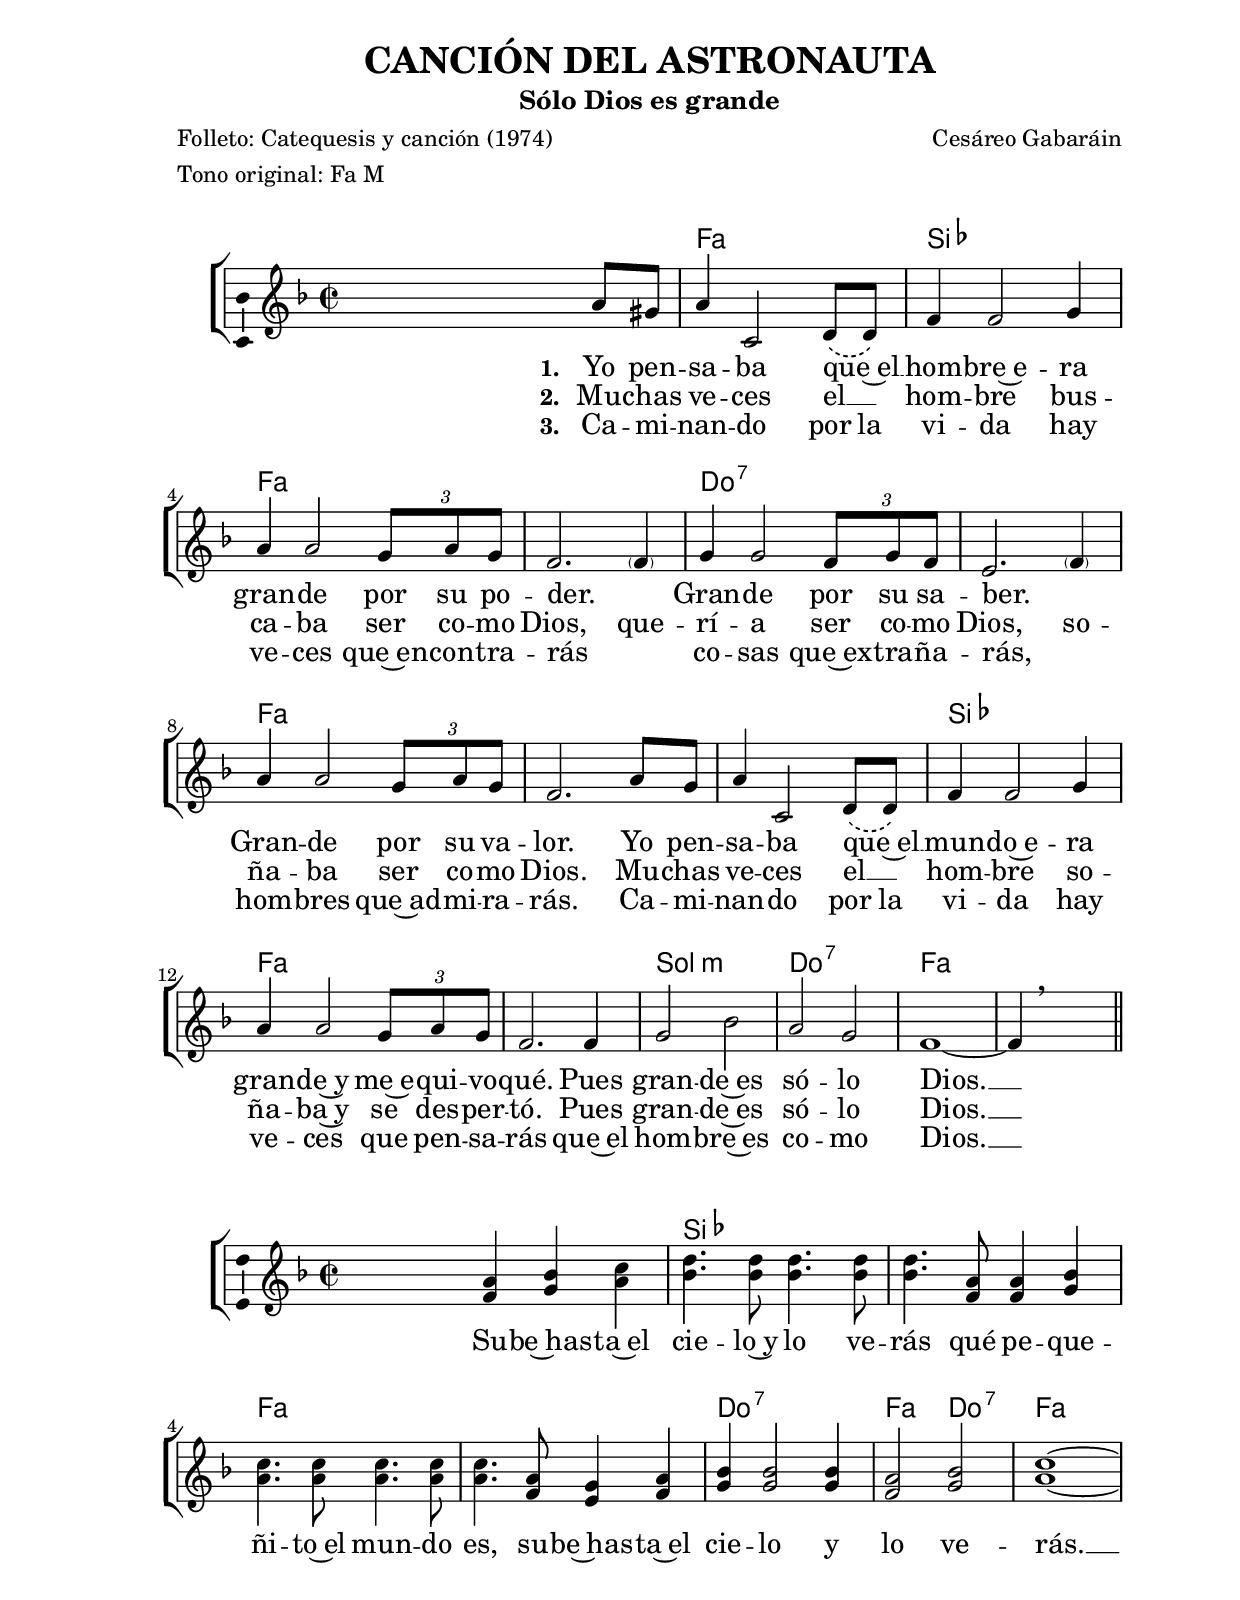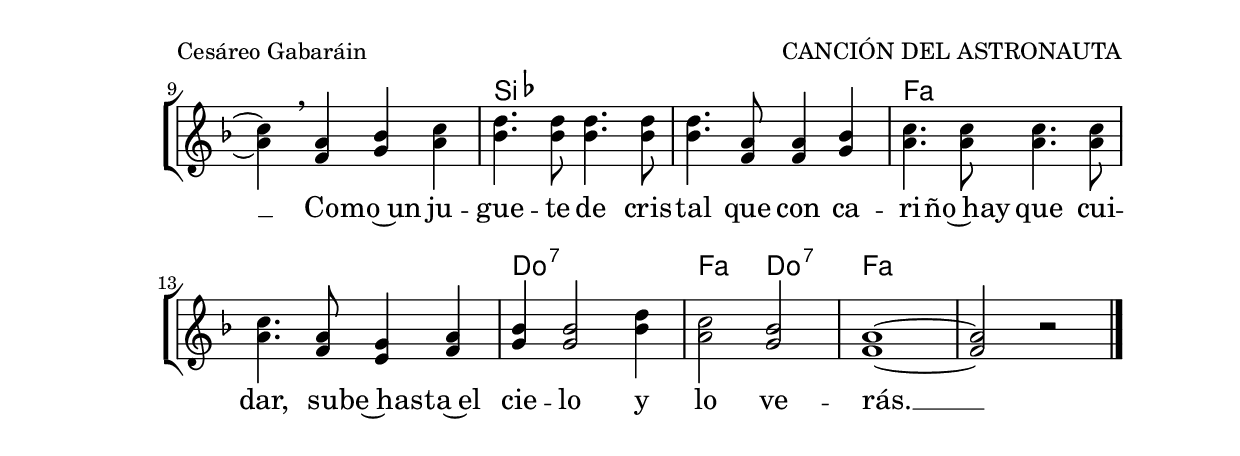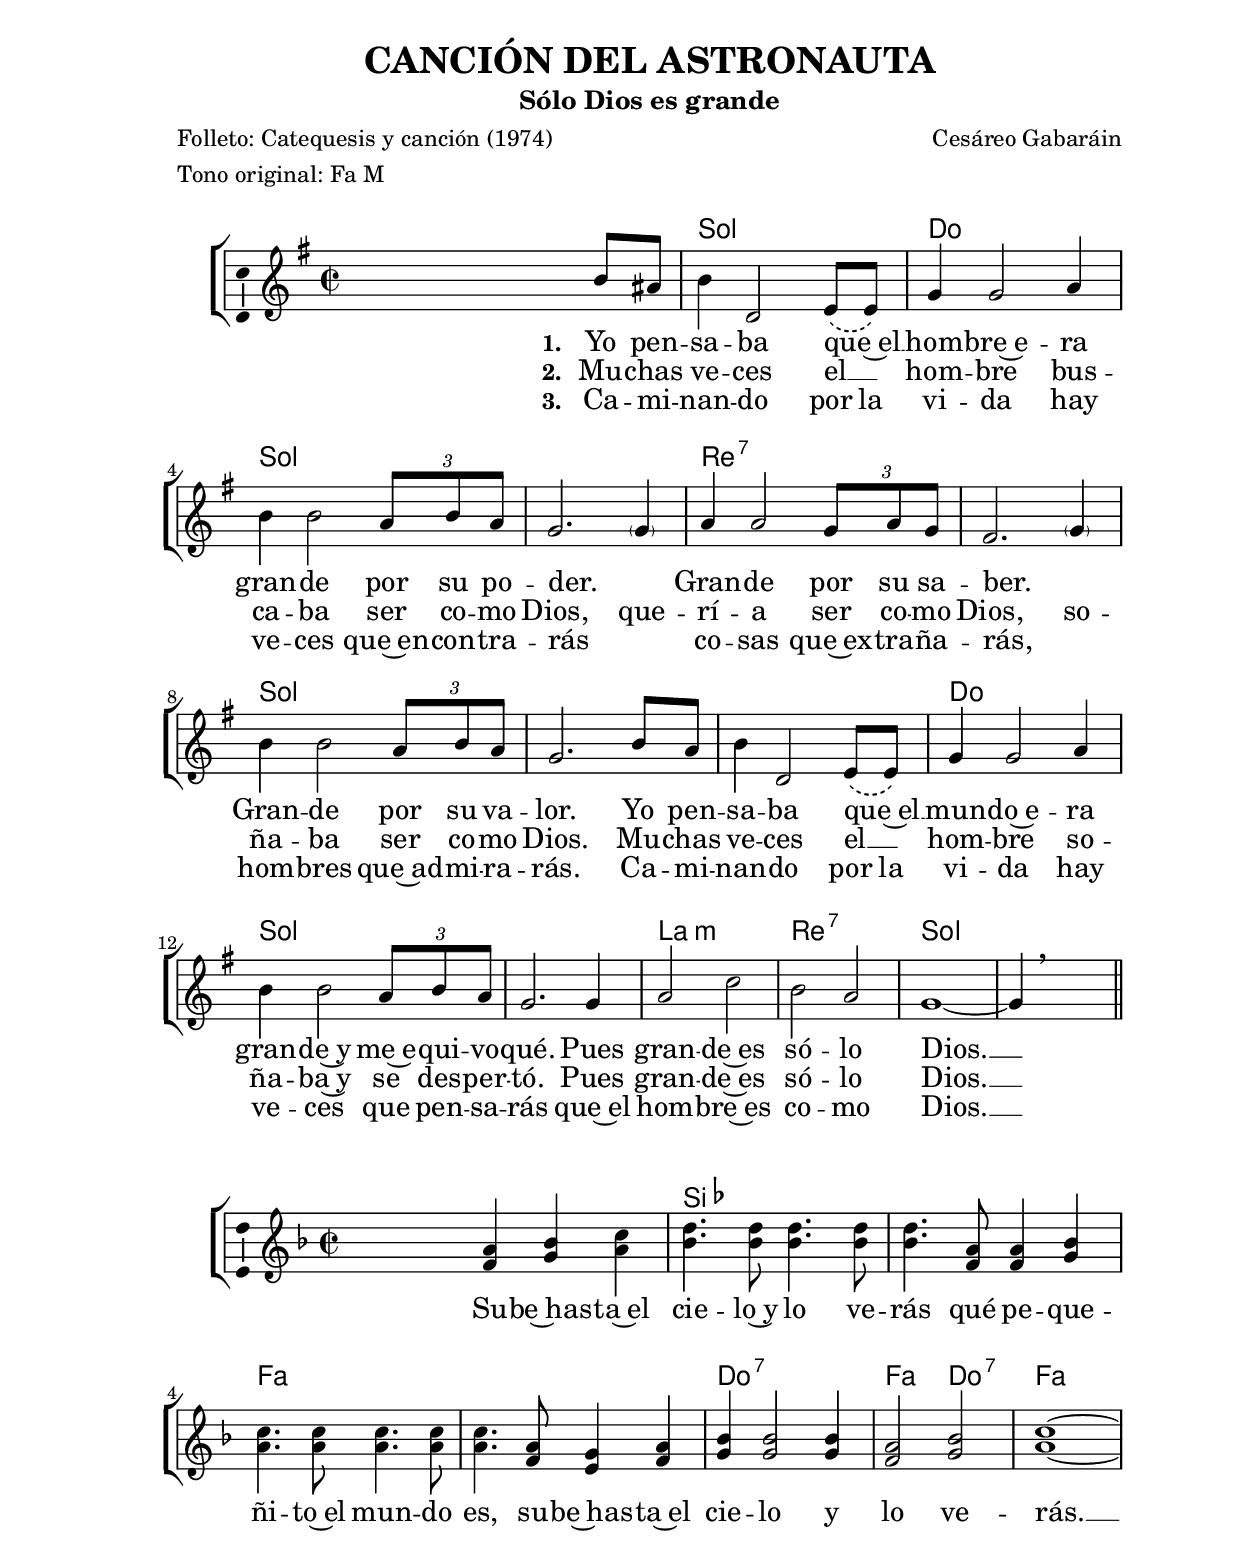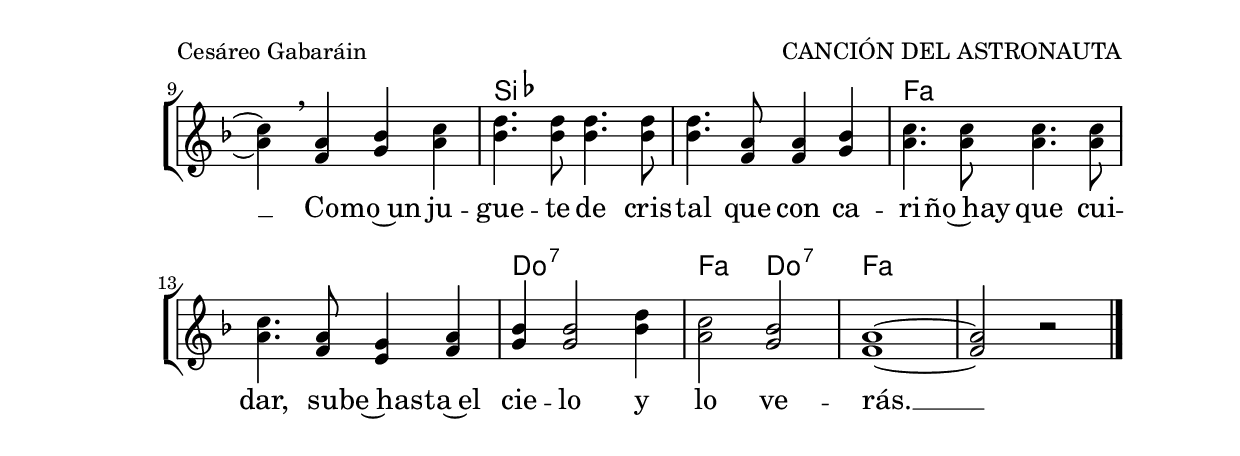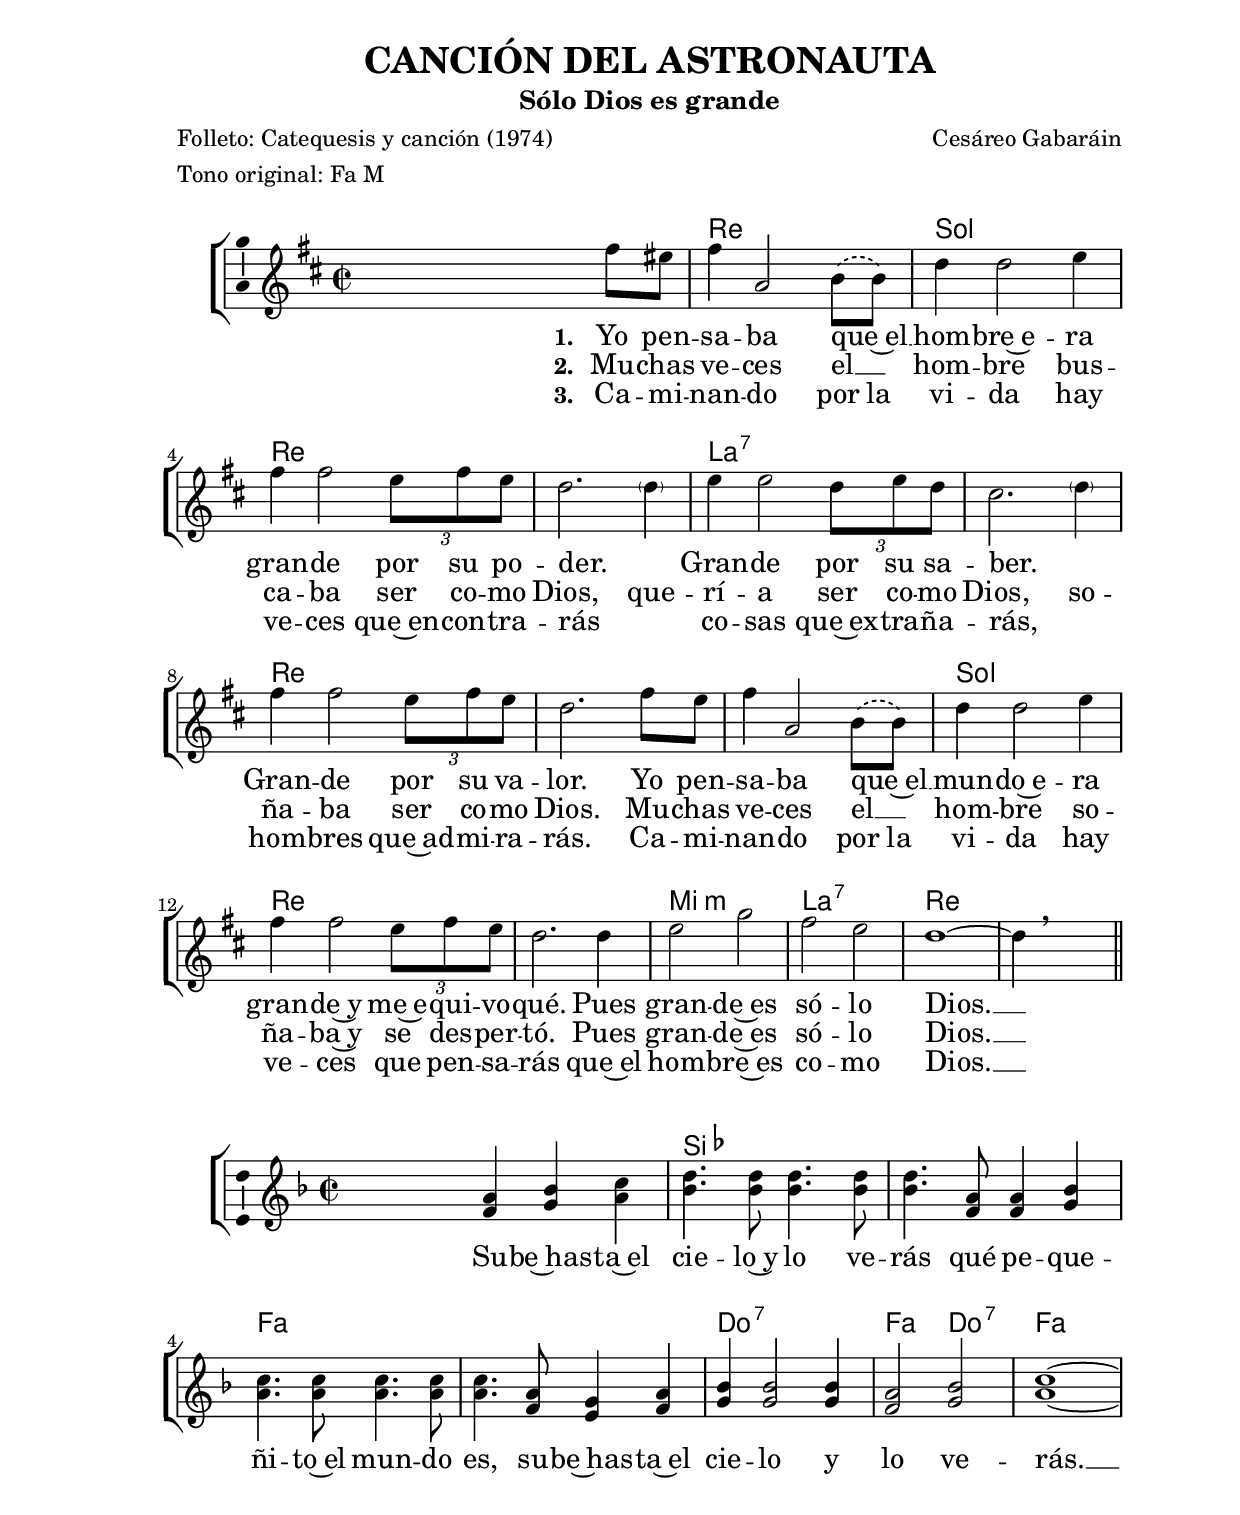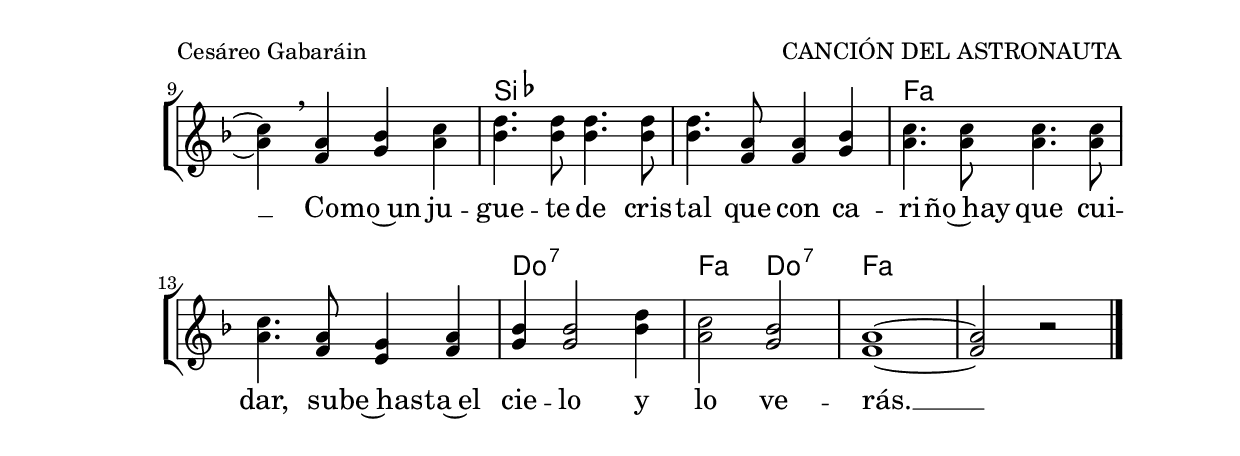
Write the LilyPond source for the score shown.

%
%para convertir .midi en .wav:
%timidity filename.midi -Ow -o finename.wav
%
%
%Para convertir de .wav a .mp3:
%lame -h -m j filename.wav
%
%
%para escuchar el midi:
%timidity nombrefichero.midi
%


%versión de lilypond para la que se ha escrito esta partitura:
\version "2.16.0"

	%Tamaño papel
	#(set-default-paper-size "a4")
	%Tamaño partitura
	#(set-global-staff-size 20)
	%No responde al pulsar sobre una nota
	#(ly:set-option 'point-and-click #f)

%parámetros del encabezamiento:
\header {
	title = "CANCIÓN DEL ASTRONAUTA"
	subtitle = "Sólo Dios es grande"
	composer = "Cesáreo Gabaráin"
	poet = "Folleto: Catequesis y canción (1974)"
	meter = "Tono original: Fa M"
	arranger = ""
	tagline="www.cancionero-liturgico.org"
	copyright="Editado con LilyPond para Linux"
	}

%parámetros asociados al papel:
\paper {
	oddHeaderMarkup = \markup {\fill-line { \on-the-fly #not-first-page \fromproperty #'header:title \on-the-fly #not-first-page \fromproperty #'header:composer }}
	evenHeaderMarkup = \markup {\fill-line { \fromproperty #'header:composer \fromproperty #'header:title }}
	#(set-paper-size "a4")
	print-page-number = ##f
	first-page-number = 1
	print-first-page-number = ##f
%	head-separation = 3.0 \cm
	top-margin = 2.0 \cm
%%%	bottom-margin = 0.5\cm
	bottom-margin = -0.5\cm
	left-margin = 3.0 \cm
	line-width = 16.0 \cm 
	indent = 8\mm
	interscoreline = 2.\mm
	between-system-space = 15\mm
%	para que las partituras no llenen la hoja:
	ragged-bottom = ##t
%	idem para la última hoja:
	ragged-last-bottom = ##f
%	para que las partituras llenen el ancho del papel:
	ragged-last = ##f
	after-title-space = 2.5 \cm
%page-count=1
%system-count=8

	%Flexible Vertical Spacing
%	markup-markup-spacing =
%	#'((basic-distance . 15) (minimum-distance . 15) (padding . 3))
	markup-system-spacing =
	#'((basic-distance . 15) (minimum-distance . 15) (padding . 3))
	system-system-spacing =
	#'((basic-distance . 15) (minimum-distance . 15) (padding . 3))
	score-system-spacing =
	#'((basic-distance . 15) (minimum-distance . 15) (padding . 5))
%	top-system-spacing = % header
%	#'((basic-distance . 8) (minimum-distance . 0) (padding . 0))
%	top-markup-spacing =
%	#'((basic-distance . 20) (minimum-distance . 20) (padding . 0))
	last-bottom-spacing = % footer
	#'((basic-distance . 5) (minimum-distance . 5) (padding . 0))
%	score-markup-spacing =
%	#'((basic-distance . 16) (minimum-distance . 13) (padding . 0))

	}


%parámetros que afectan a toda la partitura:
global = {
	%clave de sol (G):
	\clef G
	%armadura:
%%%	\transpose g a
	\key f \major
	\tempo 4=200
	\set Score.tempoHideNote = ##t
	}


acordes = {
	\italianChords
	\chordmode {
%%%	\transpose g a
{

s1 f bes f s
c:7 s f s
f bes f s
g:m c:7 f

	}
	}
}

melodia = 
%%%\transpose g a
{
	\relative c''{
	\time 2/2

\phrasingSlurDashed

%1
s2 s4 a8 gis
a4 c,2 d8 \(d\)
f4 f2 g4
a4 a2 \times 2/3 {g8 a g}
f2. \parenthesize f4

%6
g4 g2 \times 2/3 {f8 g f}
e2. \parenthesize f4
a4 a2 \times 2/3 {g8 a g}
f2. a8 g
a4 c,2 d8 \(d\)
f4 f2 g4
a4 a2 \times 2/3 {g8 a g}
f2. f4
g2 bes
a g
f1~
f4 \breathe s4 s2

\bar "||"

	}
	}

acordesestri = {
	\italianChords
	\chordmode {
%%%	\transpose g a
{

s1 bes1 s f s c:7 f2 c:7 f1 s
bes s f s c:7 f2 c:7 f1 s

	}
	}
}

melodiaestri = 
%%%\transpose g a
{
	\relative c''{
	\time 2/2

s4

<<

{
a4 bes c
d4. d8 d4. d8
d4. a8 a4 bes
c4. c8 c4. c8
c4. a8 g4 a
bes4 bes2 bes4
a2 bes
c1~

%25
c4 \breathe a4 bes c
d4. d8 d4. d8
d4. a8 a4 bes
c4. c8 c4. c8
c4. a8 g4 a
bes4 bes2 d4
c2 bes
a1~
a2 r2
}


{
f4 g a
bes4. bes8 bes4. bes8
bes4. f8 f4 g
a4. a8 a4. a8
a4. f8 e4 f
g4 g2 g4
f2 g
a1~

%25
a4 \breathe f4 g a
bes4. bes8 bes4. bes8
bes4. f8 f4 g
a4. a8 a4. a8
a4. f8 e4 f
g4 g2 bes4
a2 g
f1~
f2 r2
}

>>



\bar "|."
	}
	}


texto = \lyricmode {
\set stanza =#"1. " Yo pen -- sa -- ba que~el __ _ hom -- bre~e -- ra gran -- de por su po -- der. " "
Gran -- de por su sa -- ber. " "
Gran -- de por su va -- lor.
Yo pen -- sa -- ba que~el __ _ mun -- do~e -- ra gran -- de~y me~e -- qui -- vo -- qué.
Pues gran -- de~es só -- lo Dios. __

	}

textodos = \lyricmode {
\set stanza =#"2. " Mu -- chas ve -- ces el __ _ hom -- bre bus -- ca -- ba ser co -- mo Dios,
que -- rí -- a ser co -- mo Dios,
so -- ña -- ba ser co -- mo Dios.
Mu -- chas ve -- ces el __ _ hom -- bre so -- ña -- ba~y se des -- per -- tó.
Pues gran -- de~es só -- lo Dios. __

	}

textotres = \lyricmode {
\set stanza =#"3. " Ca -- mi -- nan -- do por la vi -- da
hay ve -- ces que~en -- con -- tra -- rás " "
co -- sas que~ex -- tra -- ña -- rás, " "
hom -- bres que~ad -- mi -- ra -- rás.
Ca -- mi -- nan -- do por la vi -- da hay ve -- ces que pen -- sa -- rás
que~el hom -- bre~es co -- mo Dios. __

	}

textoestri = \lyricmode {
Su -- be~has -- ta~el cie -- lo~y lo ve -- rás
qué pe -- que -- ñi -- to~el mun -- do es,
su -- be~has -- ta~el cie -- lo y lo ve -- rás. __
Co -- mo~un ju -- gue -- te de cris -- tal
que con ca -- ri -- ño~hay que cui -- dar,
su -- be~has -- ta~el cie -- lo y lo ve -- rás. __

	}



acordesStaff = \context ChordNames = acordesStaff <<
	\set chordChanges = ##t
	\acordes
	>>

acordesestriStaff = \context ChordNames = acordesestriStaff <<
	\set chordChanges = ##t
	\acordesestri
	>>


vozStaff = \context Voice = vozStaff
\with {\consists "Ambitus_engraver"}
<<
%	\set Staff.instrumentName = ""
%	\set Staff.shortInstrumentName = ""
%	\set Staff.midiInstrument = #"clarinet"
%	\set Staff.midiInstrument = #"cello"
%	\set Staff.midiInstrument = #"flute"
	\set Staff.midiInstrument = #"electric guitar (jazz)"
%	\set Staff.midiInstrument = #"english horn"
%	\set Staff.midiInstrument = #"violin"
%	\set Staff.midiInstrument = #"glockenspiel"
	\set Staff.midiMinimumVolume = #0.7
	\set Staff.midiMaximumVolume = #0.9
	\global
	\melodia
	>>

vozestriStaff = \context Voice = vozestriStaff
\with {\consists "Ambitus_engraver"}
<<
%	\set Staff.instrumentName = ""
%	\set Staff.shortInstrumentName = ""
%	\set Staff.midiInstrument = #"clarinet"
%	\set Staff.midiInstrument = #"cello"
%	\set Staff.midiInstrument = #"flute"
	\set Staff.midiInstrument = #"electric guitar (jazz)"
%	\set Staff.midiInstrument = #"english horn"
%	\set Staff.midiInstrument = #"violin"
%	\set Staff.midiInstrument = #"glockenspiel"
	\set Staff.midiMinimumVolume = #0.7
	\set Staff.midiMaximumVolume = #0.9
	\global
	\melodiaestri
	>>

textoStaff = \context Lyrics = textoStaff <<
	\lyricsto vozStaff \texto
	>>

textodosStaff = \context Lyrics = textodosStaff <<
	\lyricsto vozStaff \textodos
	>>

textotresStaff = \context Lyrics = textotresStaff <<
	\lyricsto vozStaff \textotres
	>>

textoestriStaff = \context Lyrics = textoestriStaff <<
	\lyricsto vozestriStaff \textoestri
	>>

\book {
	\score {
		\context ChoirStaff {
			\override StaffGroup.SystemStartBracket #'collapse-height = #1
			\override Score.SystemStartBar #'collapse-height = #1
			<<
			\acordesStaff
			\vozStaff
			\textoStaff
			\textodosStaff
			\textotresStaff
			>>
			}
		\layout {
	 		\context {
				\Lyrics
				\override LyricText #'font-size = #2
				}
	 		 \context {
				\Score
				\override StaffSymbol #'staff-space = #(magstep +3)
				}
			}
		}
	\score {
		\context ChoirStaff {
			\override StaffGroup.SystemStartBracket #'collapse-height = #1
			\override Score.SystemStartBar #'collapse-height = #1
			<<
			\acordesestriStaff
			\vozestriStaff
			\textoestriStaff
			>>
			}
		\layout {
	 		\context {
				\Lyrics
				\override LyricText #'font-size = #2
				}
	 		 \context {
				\Score
				\override StaffSymbol #'staff-space = #(magstep +3)
				}
			}
		}
	\score {
		\unfoldRepeats
		\context ChoirStaff {
			<<
			\acordesStaff
			\vozStaff
			>>
			<<
			\acordesestriStaff
			\vozestriStaff
			>>
			}
		\midi {
	 		\context {
	 			\Score
				tempoWholesPerMinute = #(ly:make-moment 70 4)
				}
			}
		}
	}



#(define output-suffix "C")
\book {
	\score {
		\context ChoirStaff {
			\override StaffGroup.SystemStartBracket #'collapse-height = #1
			\override Score.SystemStartBar #'collapse-height = #1
\transpose c d
			<<
			\acordesStaff
			\vozStaff
			\textoStaff
			\textodosStaff
			\textotresStaff
			>>
			}
		\layout {
	    		\context {
				\Lyrics
				\override LyricText #'font-size = #2
				}
	   		 \context {
				\Score
				\override StaffSymbol #'staff-space = #(magstep +3)
				}
			}
		}
	\score {
		\context ChoirStaff {
			\override StaffGroup.SystemStartBracket #'collapse-height = #1
			\override Score.SystemStartBar #'collapse-height = #1
			<<
			\acordesestriStaff
			\vozestriStaff
			\textoestriStaff
			>>
			}
		\layout {
	 		\context {
				\Lyrics
				\override LyricText #'font-size = #2
				}
	 		 \context {
				\Score
				\override StaffSymbol #'staff-space = #(magstep +3)
				}
			}
		}
	}

#(define output-suffix "S")
\book {
	\score {
		\context ChoirStaff {
			\override StaffGroup.SystemStartBracket #'collapse-height = #1
			\override Score.SystemStartBar #'collapse-height = #1
\transpose c a
			<<
			\acordesStaff
			\vozStaff
			\textoStaff
			\textodosStaff
			\textotresStaff
			>>
			}
		\layout {
	    		\context {
				\Lyrics
				\override LyricText #'font-size = #2
				}
	   		 \context {
				\Score
				\override StaffSymbol #'staff-space = #(magstep +3)
				}
			}
		}
	\score {
		\context ChoirStaff {
			\override StaffGroup.SystemStartBracket #'collapse-height = #1
			\override Score.SystemStartBar #'collapse-height = #1
			<<
			\acordesestriStaff
			\vozestriStaff
			\textoestriStaff
			>>
			}
		\layout {
	 		\context {
				\Lyrics
				\override LyricText #'font-size = #2
				}
	 		 \context {
				\Score
				\override StaffSymbol #'staff-space = #(magstep +3)
				}
			}
		}
	}


